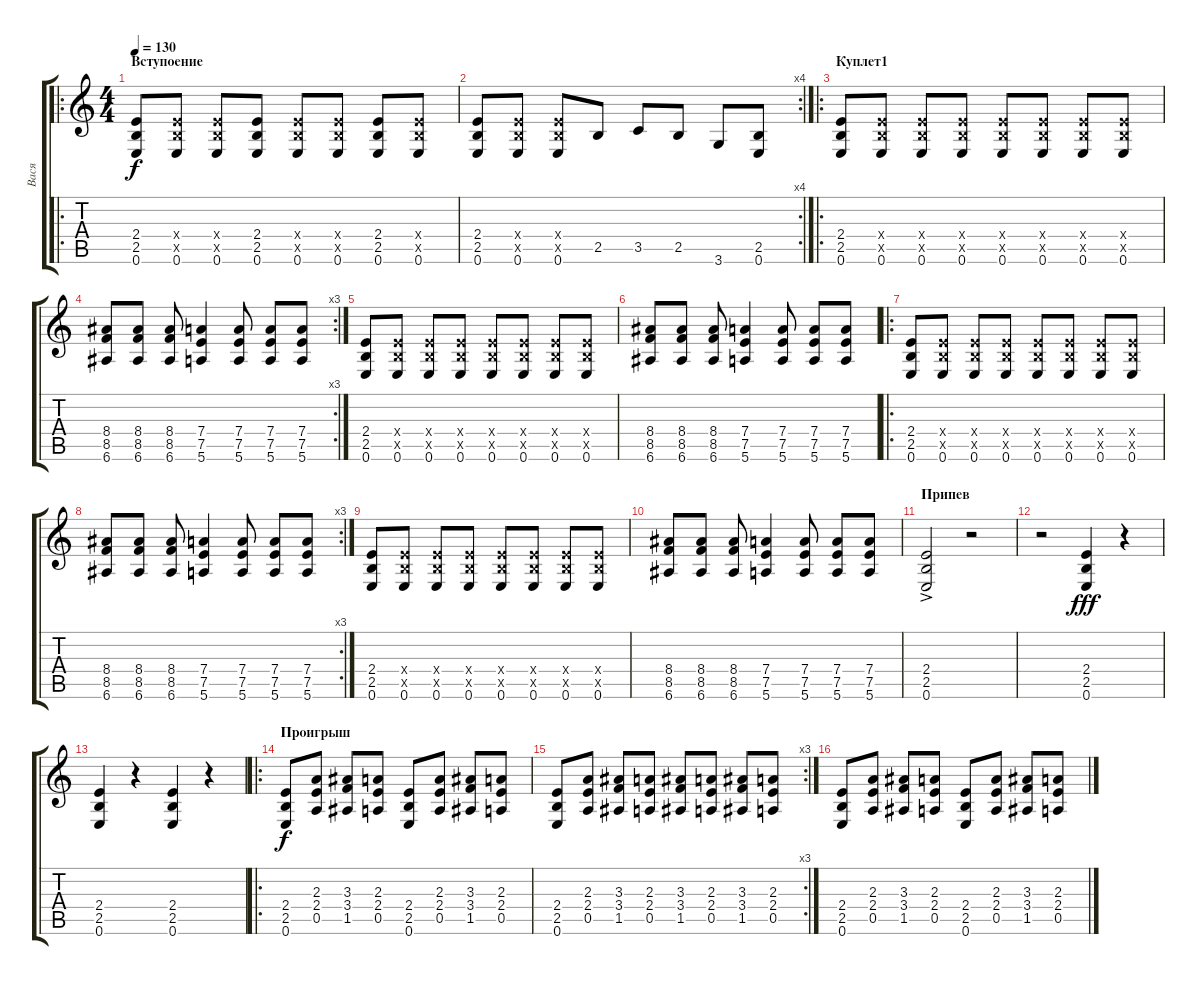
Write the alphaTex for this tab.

\track ("Вася" "Вася") {instrument overdrivenguitar}
\staff {score tabs}
\tuning (E4 B3 G3 D3 A2 E2) {hide}
\ro
\ts (4 4)
\section ("" "Вступоение")
\tempo 130
\clef g2
\ks c
(2.4 2.5 0.6).8{dy f instrument overdrivenguitar} (2.4{x} 2.5{x} 0.6).8 (2.4{x} 2.5{x} 0.6).8 (2.4 2.5 0.6).8 (2.4{x} 2.5{x} 0.6).8 (2.4{x} 2.5{x} 0.6).8 (2.4 2.5 0.6).8 (2.4{x} 2.5{x} 0.6).8 |
\rc 4
(2.4 2.5 0.6).8 (2.4{x} 2.5{x} 0.6).8 (2.4{x} 2.5{x} 0.6).8 2.5.8 3.5.8 2.5.8 3.6.8 (2.5 0.6).8 |
\ro
\section ("" "Куплет1")
(2.4 2.5 0.6).8 (2.4{x} 2.5{x} 0.6).8 (2.4{x} 2.5{x} 0.6).8 (2.4{x} 2.5{x} 0.6).8 (2.4{x} 2.5{x} 0.6).8 (2.4{x} 2.5{x} 0.6).8 (2.4{x} 2.5{x} 0.6).8 (2.4{x} 2.5{x} 0.6).8 |
\rc 3
(8.4 8.5 6.6).8 (8.4 8.5 6.6).8 (8.4 8.5 6.6).8 (7.4 7.5 5.6).4 (7.4 7.5 5.6).8 (7.4 7.5 5.6).8 (7.4 7.5 5.6).8 |
(2.4 2.5 0.6).8 (2.4{x} 2.5{x} 0.6).8 (2.4{x} 2.5{x} 0.6).8 (2.4{x} 2.5{x} 0.6).8 (2.4{x} 2.5{x} 0.6).8 (2.4{x} 2.5{x} 0.6).8 (2.4{x} 2.5{x} 0.6).8 (2.4{x} 2.5{x} 0.6).8 |
(8.4 8.5 6.6).8 (8.4 8.5 6.6).8 (8.4 8.5 6.6).8 (7.4 7.5 5.6).4 (7.4 7.5 5.6).8 (7.4 7.5 5.6).8 (7.4 7.5 5.6).8 |
\ro
(2.4 2.5 0.6).8 (2.4{x} 2.5{x} 0.6).8 (2.4{x} 2.5{x} 0.6).8 (2.4{x} 2.5{x} 0.6).8 (2.4{x} 2.5{x} 0.6).8 (2.4{x} 2.5{x} 0.6).8 (2.4{x} 2.5{x} 0.6).8 (2.4{x} 2.5{x} 0.6).8 |
\rc 3
(8.4 8.5 6.6).8 (8.4 8.5 6.6).8 (8.4 8.5 6.6).8 (7.4 7.5 5.6).4 (7.4 7.5 5.6).8 (7.4 7.5 5.6).8 (7.4 7.5 5.6).8 |
(2.4 2.5 0.6).8 (2.4{x} 2.5{x} 0.6).8 (2.4{x} 2.5{x} 0.6).8 (2.4{x} 2.5{x} 0.6).8 (2.4{x} 2.5{x} 0.6).8 (2.4{x} 2.5{x} 0.6).8 (2.4{x} 2.5{x} 0.6).8 (2.4{x} 2.5{x} 0.6).8 |
(8.4 8.5 6.6).8 (8.4 8.5 6.6).8 (8.4 8.5 6.6).8 (7.4 7.5 5.6).4 (7.4 7.5 5.6).8 (7.4 7.5 5.6).8 (7.4 7.5 5.6).8 |
\section ("" "Припев")
(2.4{ac} 2.5{ac} 0.6{ac}).2 r.2 |
r.2 (2.4 2.5 0.6).4{dy fff} r.4 |
(2.4 2.5 0.6).4 r.4 (2.4 2.5 0.6).4 r.4 |
\ro
\section ("" "Проигрыш")
(2.4 2.5 0.6).8{dy f} (2.3 2.4 0.5).8 (3.3 3.4 1.5).8 (2.3 2.4 0.5).8 (2.4 2.5 0.6).8 (2.3 2.4 0.5).8 (3.3 3.4 1.5).8 (2.3 2.4 0.5).8 |
\rc 3
(2.4 2.5 0.6).8 (2.3 2.4 0.5).8 (3.3 3.4 1.5).8 (2.3 2.4 0.5).8 (3.3 3.4 1.5).8 (2.3 2.4 0.5).8 (3.3 3.4 1.5).8 (2.3 2.4 0.5).8 |
(2.4 2.5 0.6).8 (2.3 2.4 0.5).8 (3.3 3.4 1.5).8 (2.3 2.4 0.5).8 (2.4 2.5 0.6).8 (2.3 2.4 0.5).8 (3.3 3.4 1.5).8 (2.3 2.4 0.5).8
